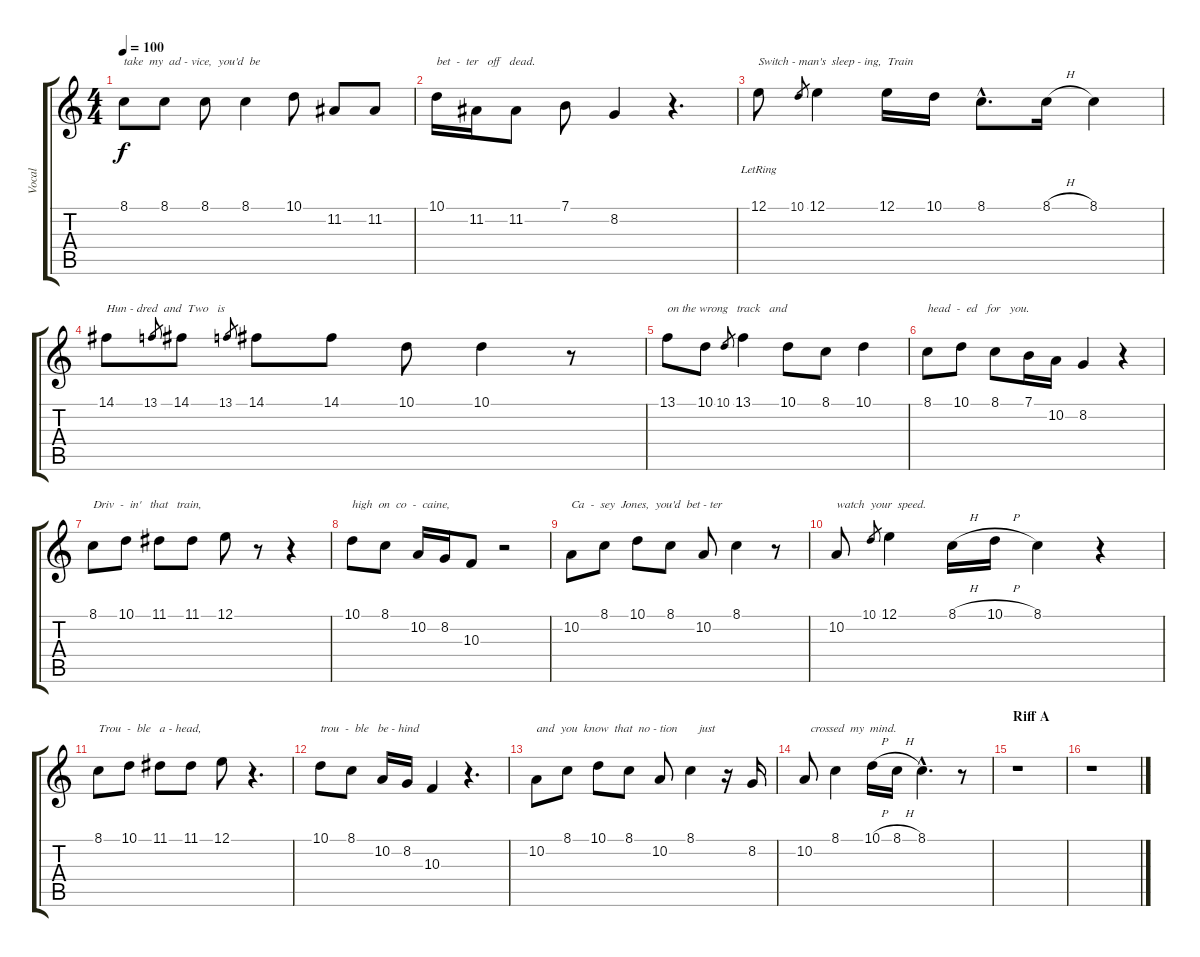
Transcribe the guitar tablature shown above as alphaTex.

\track ("Vocal" "Vocal") {instrument voiceoohs}
\staff {score tabs}
\tuning (E4 B3 G3 D3 A2 E2) {hide}
\ts (4 4)
\tempo 100
\clef g2
\ks c
8.1.8{txt "take  my  ad - vice,  you'd  be" dy f} 8.1.8 8.1.8 8.1.4 10.1.8 11.2.8 11.2.8 |
10.1.16{txt "bet  -  ter   off   dead."} 11.2.16 11.2.8 7.1.8 8.2.4 r.4{d} |
12.1{lr}.8{txt "Switch - man's  sleep - ing,  Train"} 10.1.8{gr} 12.1.4 12.1.16 10.1.16 8.1{hac}.8{d} 8.1{h}.16 8.1.4 |
14.1.8{txt "Hun - dred  and  Two   is "} 13.1.8{gr} 14.1.8 13.1.8{gr} 14.1.8 14.1.8 10.1.8 10.1.4 r.8 |
13.1.8{txt "on the wrong   track   and"} 10.1.8 10.1.8{gr} 13.1.4 10.1.8 8.1.8 10.1.4 |
8.1.8{txt "head  -  ed   for   you."} 10.1.8 8.1.8 7.1.16 10.2.16 8.2.4 r.4 |
8.1.8{txt "Driv  -  in'   that   train,"} 10.1.8 11.1.8 11.1.8 12.1.8 r.8 r.4 |
10.1.8{txt "high  on  co  -  caine,"} 8.1.8 10.2.16 8.2.16 10.3.8 r.2 |
10.2.8{txt "Ca  -  sey  Jones,  you'd  bet - ter"} 8.1.8 10.1.8 8.1.8 10.2.8 8.1.4 r.8 |
10.2.8{txt "watch  your  speed."} 10.1.8{gr} 12.1.4 8.1{h}.16 10.1{h}.16 8.1.4 r.4 |
8.1.8{txt "Trou  -  ble   a - head,"} 10.1.8 11.1.8 11.1.8 12.1.8 r.4{d} |
10.1.8{txt "trou  -  ble   be - hind"} 8.1.8 10.2.16 8.2.16 10.3.4 r.4{d} |
10.2.8{txt "and  you  know  that  no - tion       just"} 8.1.8 10.1.8 8.1.8 10.2.8 8.1.4 r.16 8.2.16 |
10.2.8{txt "  crossed  my  mind."} 8.1.4 10.1{h}.16 8.1{h}.16 8.1{hac}.4{d} r.8 |
\section ("" "Riff A")
r.1 |
r.1
